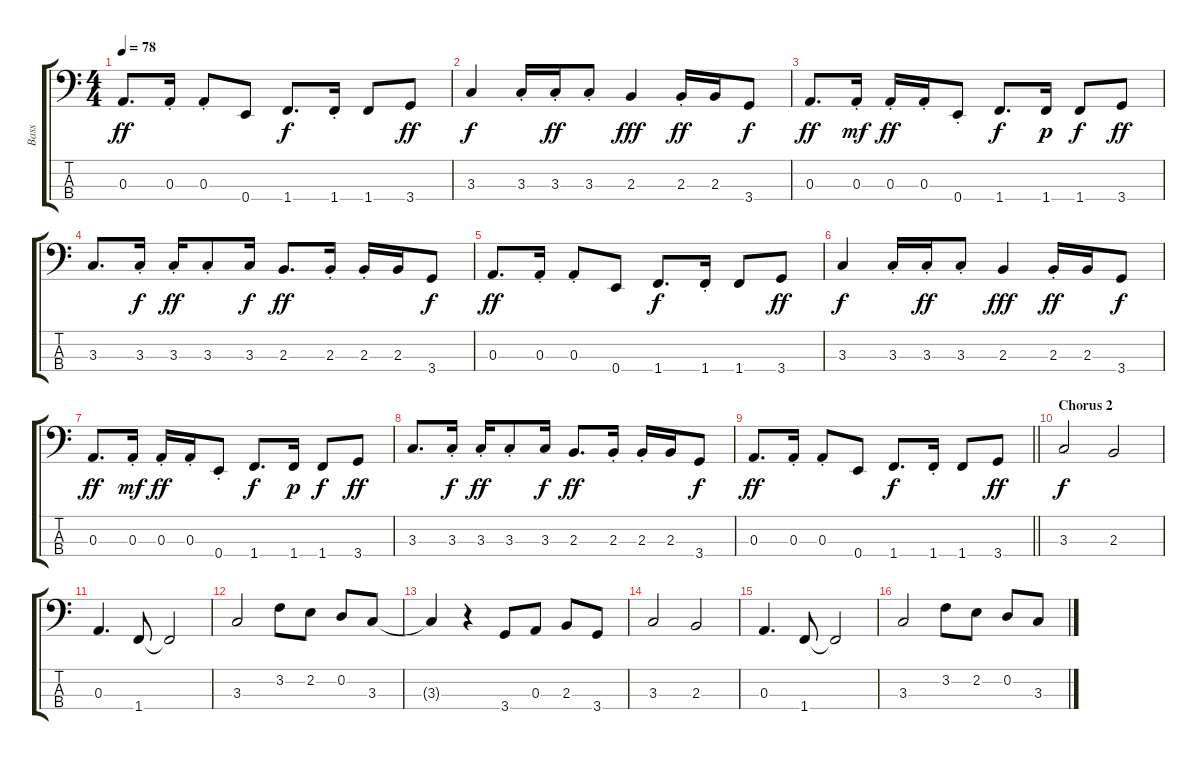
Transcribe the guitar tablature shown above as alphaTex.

\track ("Bass" "Bass") {instrument electricbassfinger}
\staff {score tabs}
\tuning (G2 D2 A1 E1) {hide}
\ts (4 4)
\tempo 78
\clef f4
\ks c
0.3.8{d dy ff} 0.3{st}.16 0.3{st}.8 0.4.8 1.4.8{d dy f} 1.4{st}.16 1.4.8 3.4.8{dy ff} |
3.3.4{dy f} 3.3{st}.16 3.3{st}.16{dy ff} 3.3{st}.8 2.3.4{dy fff} 2.3{st}.16{dy ff} 2.3.16 3.4.8{dy f} |
0.3.8{d dy ff} 0.3{st}.16{dy mf} 0.3{st}.16{dy ff} 0.3{st}.16 0.4{st}.8 1.4.8{d dy f} 1.4.16{dy p} 1.4.8{dy f} 3.4.8{dy ff} |
3.3.8{d} 3.3{st}.16{dy f} 3.3{st}.16{dy ff} 3.3{st}.8 3.3.16{dy f} 2.3.8{d dy ff} 2.3{st}.16 2.3{st}.16 2.3.16 3.4.8{dy f} |
0.3.8{d dy ff} 0.3{st}.16 0.3{st}.8 0.4.8 1.4.8{d dy f} 1.4{st}.16 1.4.8 3.4.8{dy ff} |
3.3.4{dy f} 3.3{st}.16 3.3{st}.16{dy ff} 3.3{st}.8 2.3.4{dy fff} 2.3{st}.16{dy ff} 2.3.16 3.4.8{dy f} |
0.3.8{d dy ff} 0.3{st}.16{dy mf} 0.3{st}.16{dy ff} 0.3{st}.16 0.4{st}.8 1.4.8{d dy f} 1.4.16{dy p} 1.4.8{dy f} 3.4.8{dy ff} |
3.3.8{d} 3.3{st}.16{dy f} 3.3{st}.16{dy ff} 3.3{st}.8 3.3.16{dy f} 2.3.8{d dy ff} 2.3{st}.16 2.3{st}.16 2.3.16 3.4.8{dy f} |
\barLineRight lightlight
0.3.8{d dy ff} 0.3{st}.16 0.3{st}.8 0.4.8 1.4.8{d dy f} 1.4{st}.16 1.4.8 3.4.8{dy ff} |
\section ("" "Chorus 2")
3.3.2{dy f} 2.3.2 |
0.3.4{d} 1.4.8 1.4{t}.2 |
3.3.2 3.2.8 2.2.8 0.2.8 3.3.8 |
3.3{t}.4 r.4 3.4.8 0.3.8 2.3.8 3.4.8 |
3.3.2 2.3.2 |
0.3.4{d} 1.4.8 1.4{t}.2 |
3.3.2 3.2.8 2.2.8 0.2.8 3.3.8
